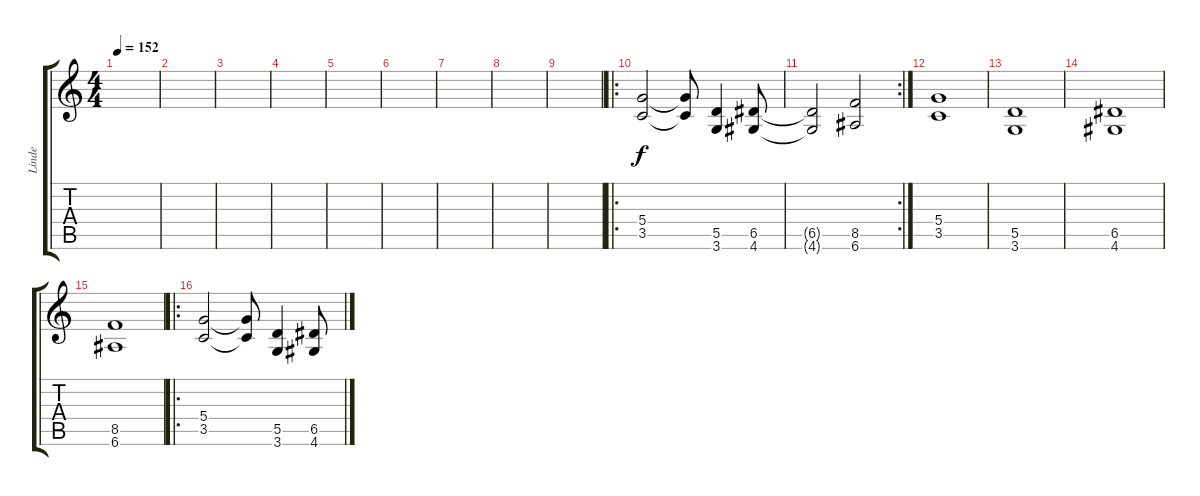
\track ("Linde" "Linde") {instrument overdrivenguitar}
\staff {score tabs}
\tuning (E4 B3 G3 D3 A2 E2) {hide}
\ts (4 4)
\tempo 152
\clef g2
\ks c
|
|
|
|
|
|
|
|
|
\ro
(5.4 3.5).2 (5.4{t} 3.5{t}).8 (5.5 3.6).4 (6.5 4.6).8 |
\rc 2
(6.5{t} 4.6{t}).2 (8.5 6.6).2 |
(5.4 3.5).1 |
(5.5 3.6).1 |
(6.5 4.6).1 |
(8.5 6.6).1 |
\ro
(5.4 3.5).2 (5.4{t} 3.5{t}).8 (5.5 3.6).4 (6.5 4.6).8
